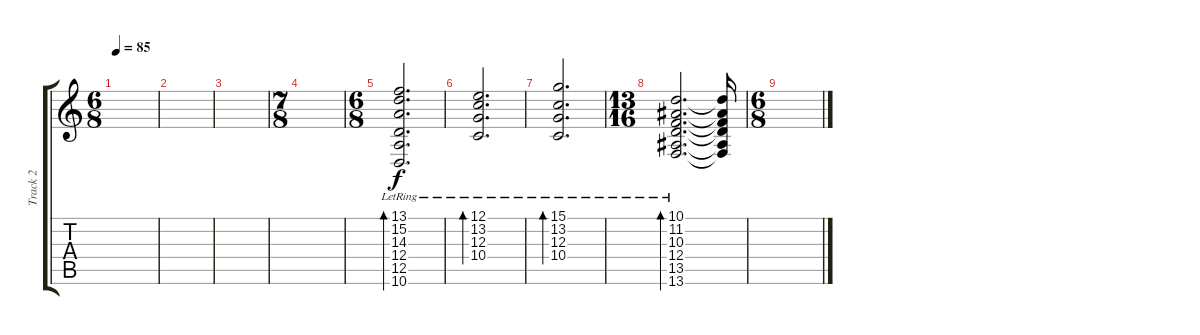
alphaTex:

\track ("Track 2" "Track 2") {instrument orchestralharp}
\staff {score tabs}
\tuning (E4 B3 G3 D3 A2 E2) {hide}
\ts (6 8)
\tempo 85
\clef g2
\ks c
|
|
|
\ts (7 8)
|
\ts (6 8)
(13.1{lr} 15.2{lr} 14.3{lr} 12.4{lr} 12.5{lr} 10.6{lr}).2{d bd 240} |
(12.1{lr} 13.2{lr} 12.3{lr} 10.4{lr}).2{d bd 240} |
(15.1{lr} 13.2{lr} 12.3{lr} 10.4{lr}).2{d bd 240} |
\ts (13 16)
(10.1{lr} 11.2{lr} 10.3{lr} 12.4{lr} 13.5{lr} 13.6{lr}).2{d bd 240} (10.1{t} 11.2{t} 10.3{t} 12.4{t} 13.5{t} 13.6{t}).16 |
\ts (6 8)
